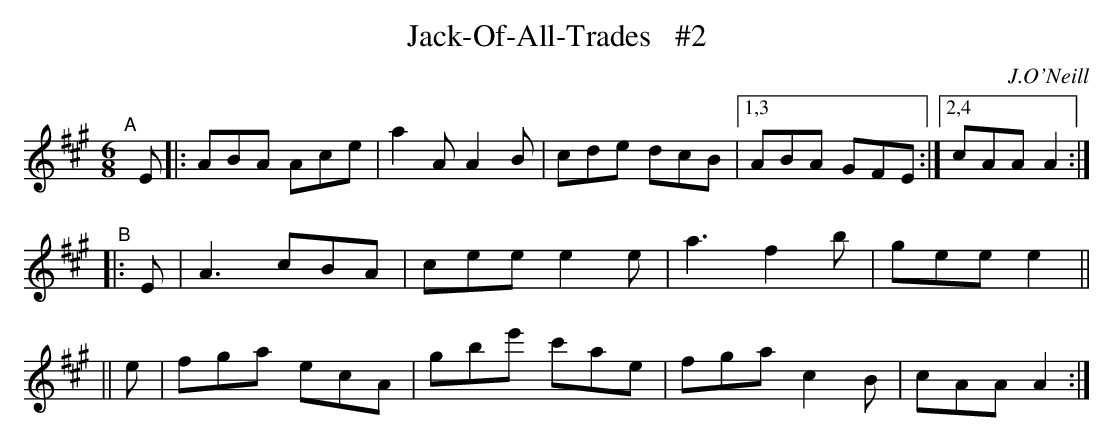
X:1
T: Jack-Of-All-Trades   #2
O: J.O'Neill
M: 6/8
L: 1/8
K: A
"^A"[|] E \
|: ABA Ace | a2A A2B | cde dcB |[1,3 ABA GFE :|[2,4 cAA A2 :|
"^B"\
|: E | A3  cBA | cee  e2e  | a3  f2b | gee e2 ||
|| e | fga ecA | gbe' c'ae | fga c2B | cAA A2 :|
